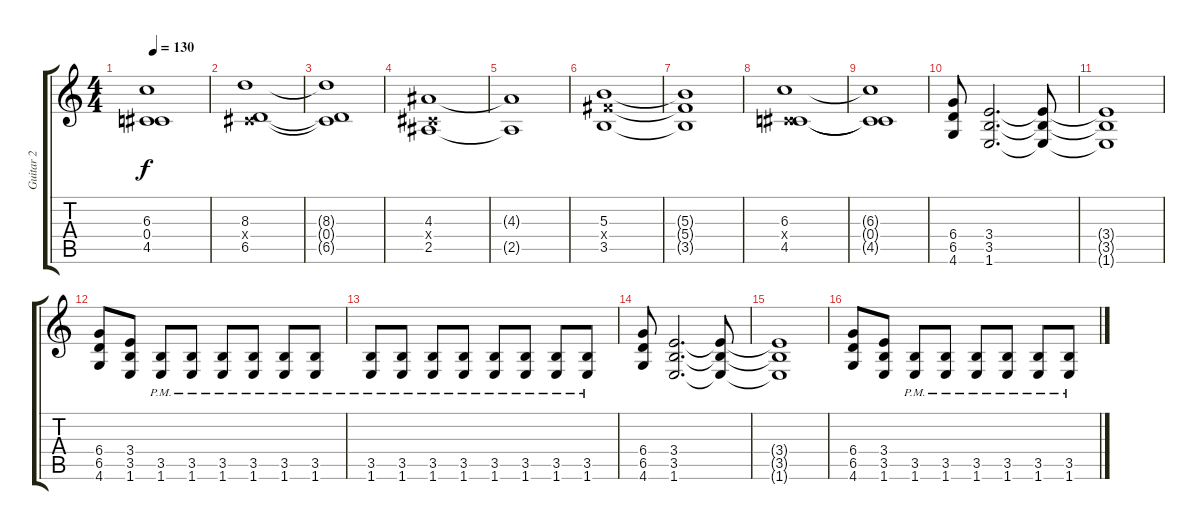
\track ("Guitar 2" "Guitar 2") {instrument overdrivenguitar}
\staff {score tabs}
\tuning (Eb4 Bb3 Gb3 Db3 Ab2 Eb2) {hide}
\ts (4 4)
\tempo 130
\clef g2
\ks c
(6.3{t} 0.4{t} 4.5{t}).1{dy f} |
(8.3 0.4{x} 6.5).1 |
(8.3{t} 0.4{t} 6.5{t}).1 |
(4.3 0.4{x} 2.5).1 |
(4.3{t} 2.5{t}).1 |
(5.3 5.4{x} 3.5).1 |
(5.3{t} 5.4{t} 3.5{t}).1 |
(6.3 0.4{x} 4.5).1 |
(6.3{t} 0.4{t} 4.5{t}).1 |
(6.4 6.5 4.6).8 (3.4 3.5 1.6).2{d} (3.4{t} 3.5{t} 1.6{t}).8 |
(3.4{t} 3.5{t} 1.6{t}).1 |
(6.4 6.5 4.6).8 (3.4 3.5 1.6).8 (3.5{pm} 1.6{pm}).8 (3.5{pm} 1.6{pm}).8 (3.5{pm} 1.6{pm}).8 (3.5{pm} 1.6{pm}).8 (3.5{pm} 1.6{pm}).8 (3.5{pm} 1.6{pm}).8 |
(3.5{pm} 1.6{pm}).8 (3.5{pm} 1.6{pm}).8 (3.5{pm} 1.6{pm}).8 (3.5{pm} 1.6{pm}).8 (3.5{pm} 1.6{pm}).8 (3.5{pm} 1.6{pm}).8 (3.5{pm} 1.6{pm}).8 (3.5{pm} 1.6{pm}).8 |
(6.4 6.5 4.6).8 (3.4 3.5 1.6).2{d} (3.4{t} 3.5{t} 1.6{t}).8 |
(3.4{t} 3.5{t} 1.6{t}).1 |
(6.4 6.5 4.6).8 (3.4 3.5 1.6).8 (3.5{pm} 1.6{pm}).8 (3.5{pm} 1.6{pm}).8 (3.5{pm} 1.6{pm}).8 (3.5{pm} 1.6{pm}).8 (3.5{pm} 1.6{pm}).8 (3.5{pm} 1.6{pm}).8
